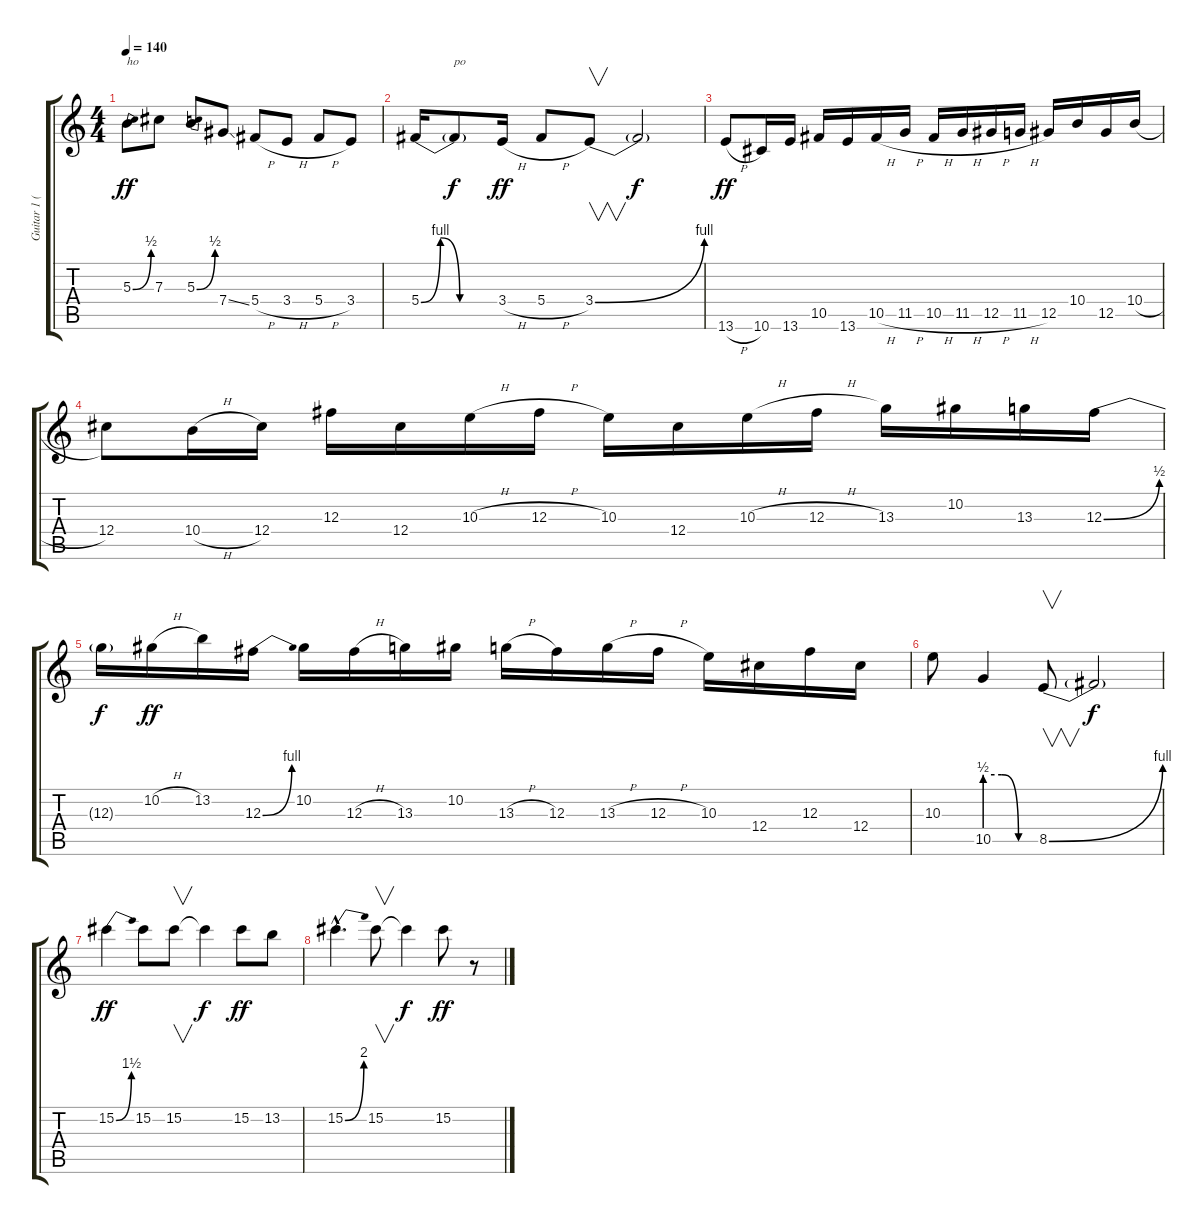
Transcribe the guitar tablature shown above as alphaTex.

\track ("Guitar 1 (Slash)" "Guitar 1 (") {instrument overdrivenguitar}
\staff {score tabs}
\tuning (Eb4 Bb3 Gb3 Db3 Ab2 Eb2) {hide}
\ts (4 4)
\tempo 140
\clef g2
\ks c
5.3{be (bend 0 0 60 2)}.8{txt "ho" dy ff} 7.3.8 5.3{be (bend 0 0 60 2)}.8 7.4{ss}.8 5.4{h}.8 3.4{h}.8 5.4{h}.8 3.4.8 |
5.4{be (custom 0 0 15 4 30 0 45 0 60 0)}.16 5.4{t}.8{txt "po" dy f} 3.4{h}.16{dy ff} 5.4{h}.8 3.4{be (bend 0 0 60 4)}.8{v} 3.4{t}.2{dy f} |
13.6{h}.8{dy ff} 10.6.16 13.6.16 10.5.16 13.6.16 10.5{h}.16 11.5{h}.16 10.5{h}.16 11.5{h}.16 12.5{h}.16 11.5{h}.16 12.5.16 10.4.16 12.5.16 10.4{h}.16 |
12.4.8 10.4{h}.16 12.4.16 12.3.16 12.4.16 10.3{h}.16 12.3{h}.16 10.3.16 12.4.16 10.3{h}.16 12.3{h}.16 13.3.16 10.2.16 13.3.16 12.3{be (bend 0 0 60 2)}.16 |
12.3{t}.16{dy f} 10.2{h}.16{dy ff} 13.2.16 12.3{be (bend 0 0 60 4)}.16 10.2.16 12.3{h}.16 13.3.16 10.2.16 13.3{h}.16 12.3.16 13.3{h}.16 12.3{h}.16 10.3.16 12.4.16 12.3.16 12.4.16 |
10.3.8 10.5{be (custom 0 2 20 2 40 0 60 0)}.4 8.5{be (bend 0 0 60 4)}.8{v} 8.5{t}.2{dy f} |
15.2{be (bend 0 0 60 6)}.4{dy ff} 15.2.8 15.2.8{v} 15.2{t}.4{dy f} 15.2.8{dy ff} 13.2.8 |
15.2{be (bend 0 0 60 8) hac}.4{d} 15.2.8{v} 15.2{t}.4{dy f} 15.2.8{dy ff} r.8
